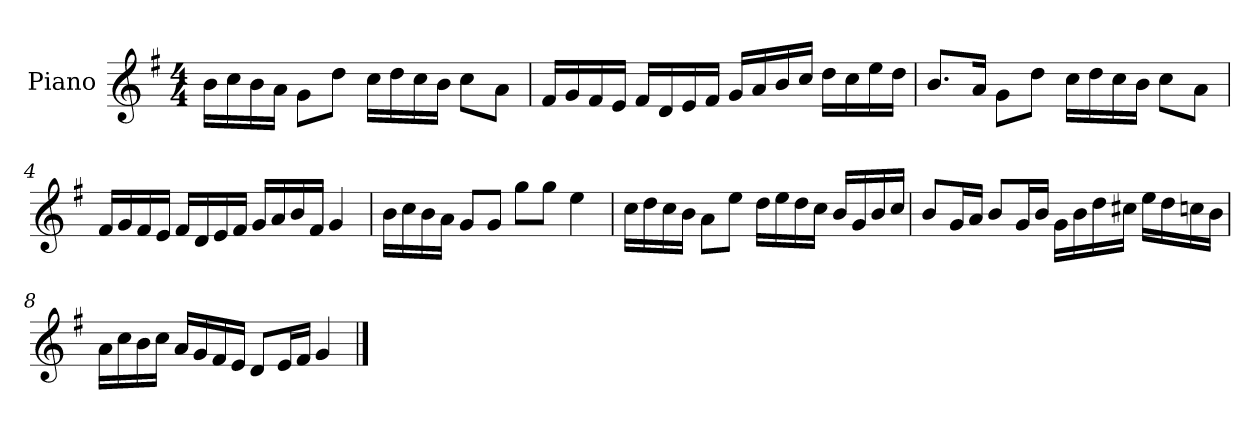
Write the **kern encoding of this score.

**kern
*part1
*staff1
*I"Piano
*I'P-no
*clefG2
*k[f#]
*M4/4
*MM90
=1
16b\LL
16cc\
16b\
16a\JJ
8g\L
8dd\J
16cc\LL
16dd\
16cc\
16b\JJ
8cc\L
8a\J
=2
16f#/LL
16g/
16f#/
16e/JJ
16f#/LL
16d/
16e/
16f#/JJ
16g/LL
16a/
16b/
16cc/JJ
16dd\LL
16cc\
16ee\
16dd\JJ
=3
8.b/L
16a/Jk
8g\L
8dd\J
16cc\LL
16dd\
16cc\
16b\JJ
8cc\L
8a\J
!!LO:LB:g=z
=4
16f#/LL
16g/
16f#/
16e/JJ
16f#/LL
16d/
16e/
16f#/JJ
16g/LL
16a/
16b/
16f#/JJ
4g/
=5
16b\LL
16cc\
16b\
16a\JJ
8g/L
8g/J
8gg\L
8gg\J
4ee\
=6
16cc\LL
16dd\
16cc\
16b\JJ
8a\L
8ee\J
16dd\LL
16ee\
16dd\
16cc\JJ
16b/LL
16g/
16b/
16cc/JJ
!!LO:LB:g=z
=7
8b/L
16g/L
16a/JJ
8b/L
16g/L
16b/JJ
16g\LL
16b\
16dd\
16cc#X\JJ
16ee\LL
16dd\
16ccn\
16b\JJ
=8
16a\LL
16cc\
16b\
16cc\JJ
16a/LL
16g/
16f#/
16e/JJ
8d/L
16e/L
16f#/JJ
4g/
==
*-
